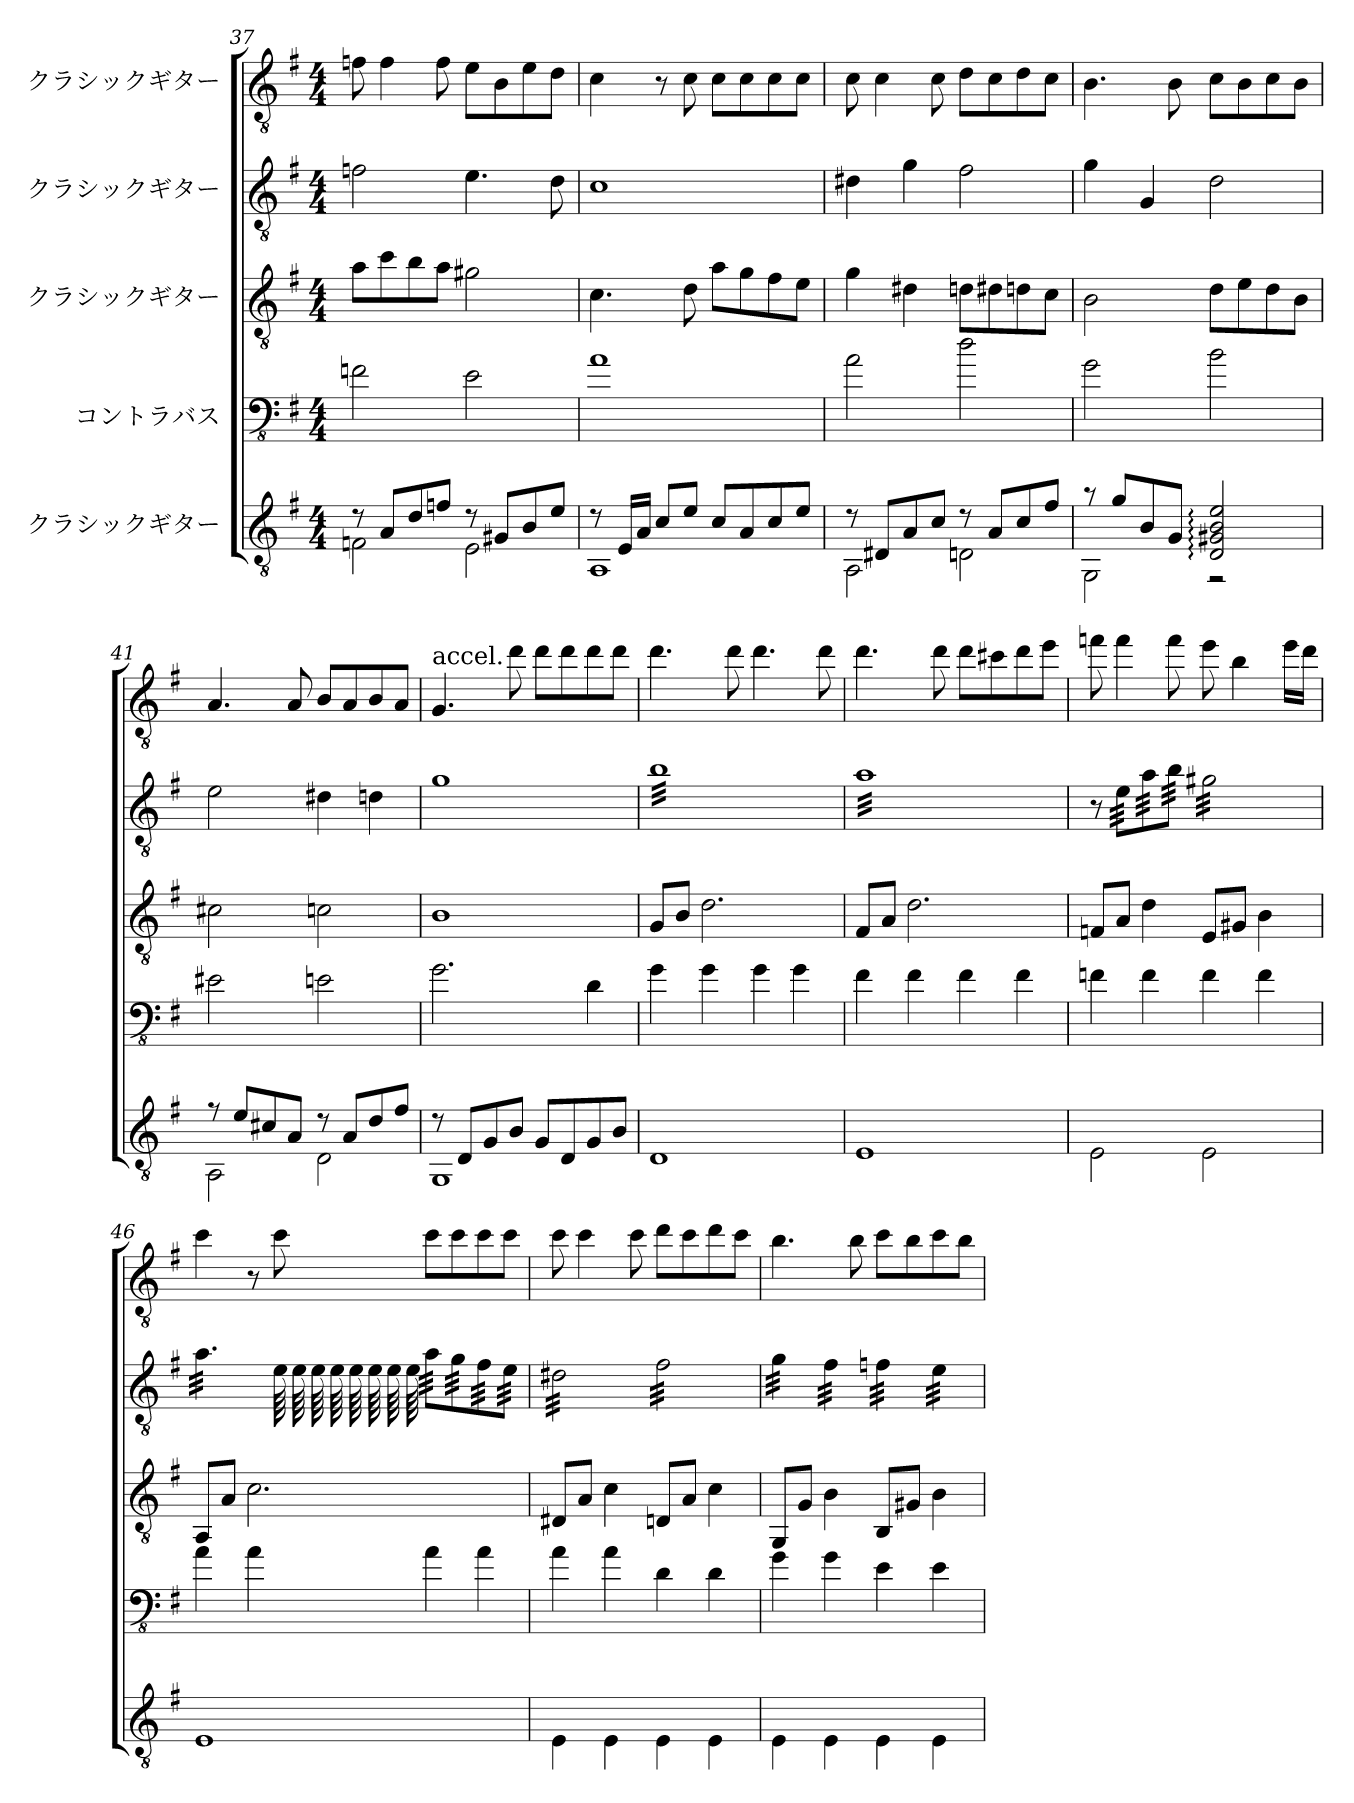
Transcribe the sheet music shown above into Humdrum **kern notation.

**kern	**kern	**kern	**kern	**kern
*part5	*part4	*part3	*part2	*part1
*staff5	*staff4	*staff3	*staff2	*staff1
*I"クラシックギター	*I"コントラバス	*I"クラシックギター	*I"クラシックギター	*I"クラシックギター
!!LO:PB:g=z
*clefGv2	*clefFv4	*clefGv2	*clefGv2	*clefGv2
*	*ITrd7c12	*	*	*
*k[f#]	*k[f#]	*k[f#]	*k[f#]	*k[f#]
*M4/4	*M4/4	*M4/4	*M4/4	*M4/4
=37	=37	=37	=37	=37
*^	*	*	*	*
8r	2Fn\	2FFn\	8a\L	2fn\	8fn\
8A/L	.	.	8cc\	.	4f\
8d/	.	.	8b\	.	.
8fn/J	.	.	8a\J	.	8f\
8r	2E\	2EE\	2g#X\	4.e\	8e\L
8G#X/L	.	.	.	.	8B\
8B/	.	.	.	.	8e\
8e/J	.	.	.	8d\	8d\J
=38	=38	=38	=38	=38	=38
8r	1AA	1AA	4.c\	1c	4c\
16E/LL	.	.	.	.	.
16A/JJ	.	.	.	.	.
8c/L	.	.	.	.	8r
8e/J	.	.	8d\	.	8c\
8c/L	.	.	8a\L	.	8c\L
8A/	.	.	8g\	.	8c\
8c/	.	.	8f#\	.	8c\
8e/J	.	.	8e\J	.	8c\J
=39	=39	=39	=39	=39	=39
8r	2AA\	2AA\	4g\	4d#X\	8c\
8D#X/L	.	.	.	.	4c\
8A/	.	.	4d#X\	4g\	.
8c/J	.	.	.	.	8c\
8r	2Dn\	2D\	8dn\L	2f#\	8d\L
8A/L	.	.	8d#X\	.	8c\
8c/	.	.	8dn\	.	8d\
8f#/J	.	.	8c\J	.	8c\J
=40	=40	=40	=40	=40	=40
8r	2GG\	2GG\	2B\	4g\	4.B\
8g/L	.	.	.	.	.
8B/	.	.	.	4G/	.
8G/J	.	.	.	.	8B\
2D/: 2G#X/: 2B/: 2e/:	2r	2BB\	8d\L	2d\	8c\L
.	.	.	8e\	.	8B\
.	.	.	8d\	.	8c\
.	.	.	8B\J	.	8B\J
!!LO:LB:g=z
=41	=41	=41	=41	=41	=41
8r	2AA\	2EE#X\	2c#X\	2e\	4.A/
8e/L	.	.	.	.	.
8c#X/	.	.	.	.	.
8A/J	.	.	.	.	8A/
8r	2D\	2EEn\	2cn\	4d#X\	8B/L
8A/L	.	.	.	.	8A/
8d/	.	.	.	4dn\	8B/
8f#/J	.	.	.	.	8A/J
=42	=42	=42	=42	=42	=42
!	!	!	!	!	!LO:TX:a:t=accel.
8r	1GG	2.GG\	1B	1g	4.G/
8D/L	.	.	.	.	.
8G/	.	.	.	.	.
8B/J	.	.	.	.	8dd\
8G/L	.	.	.	.	8dd\L
8D/	.	.	.	.	8dd\
8G/	.	4DD\	.	.	8dd\
8B/J	.	.	.	.	8dd\J
*v	*v	*	*	*	*
=43	=43	=43	=43	=43
!!LO:REH:place=s1:a:B:fs=14:t=B1
*	*	*	*	*MM100
*	*	*	*tremolo	*
1D	4GG\	8G/L	32bLLL	4.dd\
.	.	.	32b	.
.	.	.	32b	.
.	.	.	32b	.
.	.	8B/J	32b	.
.	.	.	32b	.
.	.	.	32b	.
.	.	.	32b	.
.	4GG\	2.d\	32b	.
.	.	.	32b	.
.	.	.	32b	.
.	.	.	32b	.
.	.	.	32b	8dd\
.	.	.	32b	.
.	.	.	32b	.
.	.	.	32b	.
.	4GG\	.	32b	4.dd\
.	.	.	32b	.
.	.	.	32b	.
.	.	.	32b	.
.	.	.	32b	.
.	.	.	32b	.
.	.	.	32b	.
.	.	.	32b	.
.	4GG\	.	32b	.
.	.	.	32b	.
.	.	.	32b	.
.	.	.	32b	.
.	.	.	32b	8dd\
.	.	.	32b	.
.	.	.	32b	.
.	.	.	32bJJJ	.
=44	=44	=44	=44	=44
1E	4FF#\	8F#/L	32aLLL	4.dd\
.	.	.	32a	.
.	.	.	32a	.
.	.	.	32a	.
.	.	8A/J	32a	.
.	.	.	32a	.
.	.	.	32a	.
.	.	.	32a	.
.	4FF#\	2.d\	32a	.
.	.	.	32a	.
.	.	.	32a	.
.	.	.	32a	.
.	.	.	32a	8dd\
.	.	.	32a	.
.	.	.	32a	.
.	.	.	32a	.
.	4FF#\	.	32a	8dd\L
.	.	.	32a	.
.	.	.	32a	.
.	.	.	32a	.
.	.	.	32a	8cc#X\
.	.	.	32a	.
.	.	.	32a	.
.	.	.	32a	.
.	4FF#\	.	32a	8dd\
.	.	.	32a	.
.	.	.	32a	.
.	.	.	32a	.
.	.	.	32a	8ee\J
.	.	.	32a	.
.	.	.	32a	.
.	.	.	32aJJJ	.
!!LO:PB:g=z
=45	=45	=45	=45	=45
2E\	4FFn\	8Fn/L	8r	8ffn\
.	.	8A/J	64e\LLLL	4ff\
.	.	.	64e\	.
.	.	.	64e\	.
.	.	.	64e\	.
.	.	.	64e\	.
.	.	.	64e\	.
.	.	.	64e\	.
.	.	.	64e\	.
.	4FF\	4d\	64a\	.
.	.	.	64a\	.
.	.	.	64a\	.
.	.	.	64a\	.
.	.	.	64a\	.
.	.	.	64a\	.
.	.	.	64a\	.
.	.	.	64a\	.
.	.	.	64b\	8ff\
.	.	.	64b\	.
.	.	.	64b\	.
.	.	.	64b\	.
.	.	.	64b\	.
.	.	.	64b\	.
.	.	.	64b\	.
.	.	.	64b\JJJJ	.
2E\	4FF\	8E/L	32g#X\LLL	8ee\
.	.	.	32g#X\	.
.	.	.	32g#X\	.
.	.	.	32g#X\	.
.	.	8G#X/J	32g#X\	4b\
.	.	.	32g#X\	.
.	.	.	32g#X\	.
.	.	.	32g#X\	.
.	4FF\	4B\	32g#X\	.
.	.	.	32g#X\	.
.	.	.	32g#X\	.
.	.	.	32g#X\	.
.	.	.	32g#X\	16ee\LL
.	.	.	32g#X\	.
.	.	.	32g#X\	16dd\JJ
.	.	.	32g#X\JJJ	.
=46	=46	=46	=46	=46
1E	4AA\	8AA/L	32a\LLL	4cc\
.	.	.	32a\	.
.	.	.	32a\	.
.	.	.	32a\	.
.	.	8A/J	32a\	.
.	.	.	32a\	.
.	.	.	32a\	.
.	.	.	32a\	.
.	4AA\	2.c\	32a\	8r
.	.	.	32a\	.
.	.	.	32a\	.
.	.	.	32a\JJJ	.
.	.	.	64e\	8cc\
.	.	.	64e\	.
.	.	.	64e\	.
.	.	.	64e\	.
.	.	.	64e\	.
.	.	.	64e\	.
.	.	.	64e\	.
.	.	.	64e\	.
.	4AA\	.	64a\LLLL	8cc\L
.	.	.	64a\	.
.	.	.	64a\	.
.	.	.	64a\	.
.	.	.	64a\	.
.	.	.	64a\	.
.	.	.	64a\	.
.	.	.	64a\	.
.	.	.	64g\	8cc\
.	.	.	64g\	.
.	.	.	64g\	.
.	.	.	64g\	.
.	.	.	64g\	.
.	.	.	64g\	.
.	.	.	64g\	.
.	.	.	64g\	.
.	4AA\	.	64f#\	8cc\
.	.	.	64f#\	.
.	.	.	64f#\	.
.	.	.	64f#\	.
.	.	.	64f#\	.
.	.	.	64f#\	.
.	.	.	64f#\	.
.	.	.	64f#\	.
.	.	.	64e\	8cc\J
.	.	.	64e\	.
.	.	.	64e\	.
.	.	.	64e\	.
.	.	.	64e\	.
.	.	.	64e\	.
.	.	.	64e\	.
.	.	.	64e\JJJJ	.
=47	=47	=47	=47	=47
4E\	4AA\	8D#X/L	32d#X\LLL	8cc\
.	.	.	32d#X\	.
.	.	.	32d#X\	.
.	.	.	32d#X\	.
.	.	8A/J	32d#X\	4cc\
.	.	.	32d#X\	.
.	.	.	32d#X\	.
.	.	.	32d#X\	.
4E\	4AA\	4c\	32d#X\	.
.	.	.	32d#X\	.
.	.	.	32d#X\	.
.	.	.	32d#X\	.
.	.	.	32d#X\	8cc\
.	.	.	32d#X\	.
.	.	.	32d#X\	.
.	.	.	32d#X\JJJ	.
4E\	4DD\	8Dn/L	32f#\LLL	8dd\L
.	.	.	32f#\	.
.	.	.	32f#\	.
.	.	.	32f#\	.
.	.	8A/J	32f#\	8cc\
.	.	.	32f#\	.
.	.	.	32f#\	.
.	.	.	32f#\	.
4E\	4DD\	4c\	32f#\	8dd\
.	.	.	32f#\	.
.	.	.	32f#\	.
.	.	.	32f#\	.
.	.	.	32f#\	8cc\J
.	.	.	32f#\	.
.	.	.	32f#\	.
.	.	.	32f#\JJJ	.
=48	=48	=48	=48	=48
4E\	4GG\	8GG/L	32g\LLL	4.b\
.	.	.	32g\	.
.	.	.	32g\	.
.	.	.	32g\	.
.	.	8G/J	32g\	.
.	.	.	32g\	.
.	.	.	32g\	.
.	.	.	32g\JJJ	.
4E\	4GG\	4B\	32f#\LLL	.
.	.	.	32f#\	.
.	.	.	32f#\	.
.	.	.	32f#\	.
.	.	.	32f#\	8b\
.	.	.	32f#\	.
.	.	.	32f#\	.
.	.	.	32f#\JJJ	.
4E\	4EE\	8BB/L	32fn\LLL	8cc\L
.	.	.	32fn\	.
.	.	.	32fn\	.
.	.	.	32fn\	.
.	.	8G#X/J	32fn\	8b\
.	.	.	32fn\	.
.	.	.	32fn\	.
.	.	.	32fn\JJJ	.
4E\	4EE\	4B\	32e\LLL	8cc\
.	.	.	32e\	.
.	.	.	32e\	.
.	.	.	32e\	.
.	.	.	32e\	8b\J
.	.	.	32e\	.
.	.	.	32e\	.
.	.	.	32e\JJJ	.
*	*	*	*Xtremolo	*
=	=	=	=	=
*-	*-	*-	*-	*-
